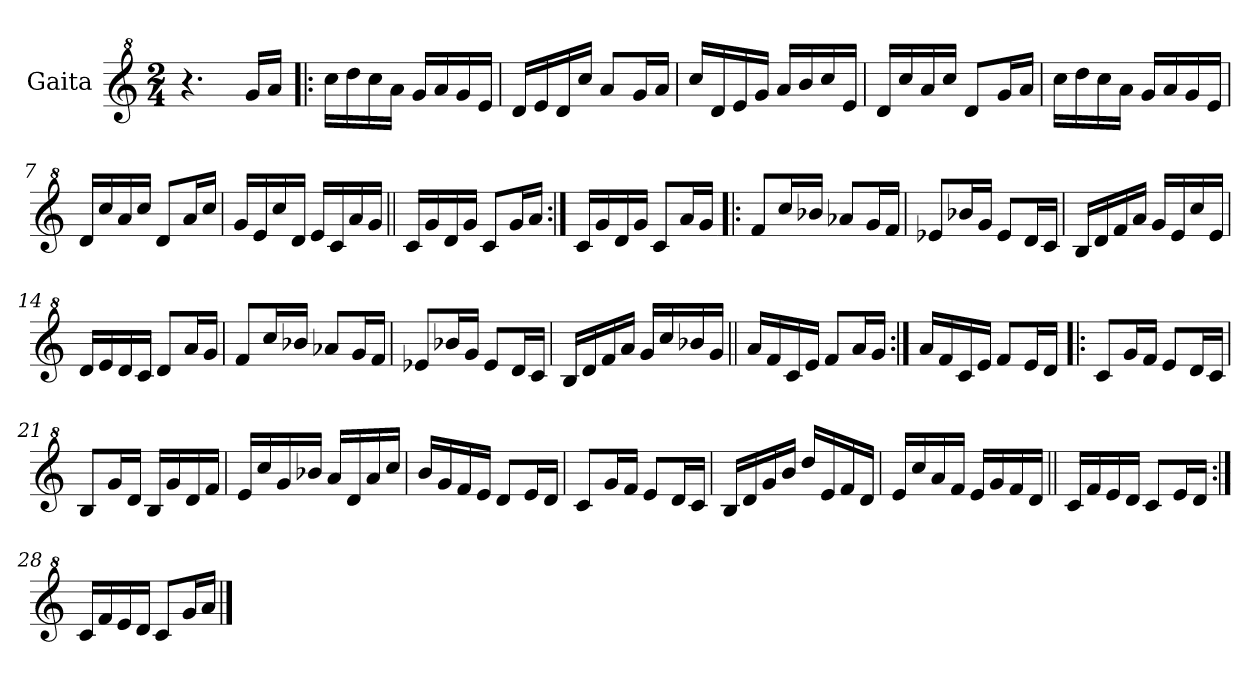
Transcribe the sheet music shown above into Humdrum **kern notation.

**kern
*part1
*staff1
*I"Gaita
*clefG^2
*k[]
*M2/4
*MM110
=1
4.r
16gg/LL
16aa/JJ
=2!|:
16ccc\LL
16ddd\
16ccc\
16aa\JJ
16gg/LL
16aa/
16gg/
16ee/JJ
=3
16dd/LL
16ee/
16dd/
16ccc/JJ
8aa/L
16gg/L
16aa/JJ
=4
16ccc/LL
16dd/
16ee/
16gg/JJ
16aa/LL
16bb/
16ccc/
16ee/JJ
=5
16dd/LL
16ccc/
16aa/
16ccc/JJ
8dd/L
16gg/L
16aa/JJ
=6
16ccc\LL
16ddd\
16ccc\
16aa\JJ
16gg/LL
16aa/
16gg/
16ee/JJ
=7
16dd/LL
16ccc/
16aa/
16ccc/JJ
8dd/L
16aa/L
16ccc/JJ
!!LO:LB:g=z
=8
16gg/LL
16ee/
16ccc/
16dd/JJ
16ee/LL
16cc/
16aa/
16gg/JJ
=9||
16cc/LL
16gg/
16dd/
16gg/JJ
8cc/L
16gg/L
16aa/JJ
=10:|!
16cc/LL
16gg/
16dd/
16gg/JJ
8cc/L
16aa/L
16gg/JJ
=11!|:
8ff/L
16ccc/L
16bb-X/JJ
8aa-X/L
16gg/L
16ff/JJ
=12
8ee-X/L
16bb-X/L
16gg/JJ
8ee-/L
16dd/L
16cc/JJ
=13
16b/LL
16dd/
16ff/
16aa/JJ
16gg/LL
16ee/
16ccc/
16ee/JJ
!!LO:LB:g=z
=14
16dd/LL
16ee/
16dd/
16cc/JJ
8dd/L
16aa/L
16gg/JJ
=15
8ff/L
16ccc/L
16bb-X/JJ
8aa-X/L
16gg/L
16ff/JJ
=16
8ee-X/L
16bb-X/L
16gg/JJ
8ee-/L
16dd/L
16cc/JJ
=17
16b/LL
16dd/
16ff/
16aa/JJ
16gg/LL
16ccc/
16bb-X/
16gg/JJ
=18||
16aa/LL
16ff/
16cc/
16ee/JJ
8ff/L
16aa/L
16gg/JJ
=19:|!
16aa/LL
16ff/
16cc/
16ee/JJ
8ff/L
16ee/L
16dd/JJ
!!LO:LB:g=z
=20!|:
8cc/L
16gg/L
16ff/JJ
8ee/L
16dd/L
16cc/JJ
=21
8b/L
16gg/L
16dd/JJ
16b/LL
16gg/
16dd/
16ff/JJ
=22
16ee/LL
16ccc/
16gg/
16bb-X/JJ
16aa/LL
16dd/
16aa/
16ccc/JJ
=23
16bb/LL
16gg/
16ff/
16ee/JJ
8dd/L
16ee/L
16dd/JJ
=24
8cc/L
16gg/L
16ff/JJ
8ee/L
16dd/L
16cc/JJ
=25
16b/LL
16dd/
16gg/
16bb/JJ
16ddd/LL
16ee/
16ff/
16dd/JJ
!!LO:LB:g=z
=26
16ee/LL
16ccc/
16aa/
16ff/JJ
16ee/LL
16gg/
16ff/
16dd/JJ
=27||
16cc/LL
16ff/
16ee/
16dd/JJ
8cc/L
16ee/L
16dd/JJ
=28:|!
16cc/LL
16ff/
16ee/
16dd/JJ
8cc/L
16gg/L
16aa/JJ
==
*-
